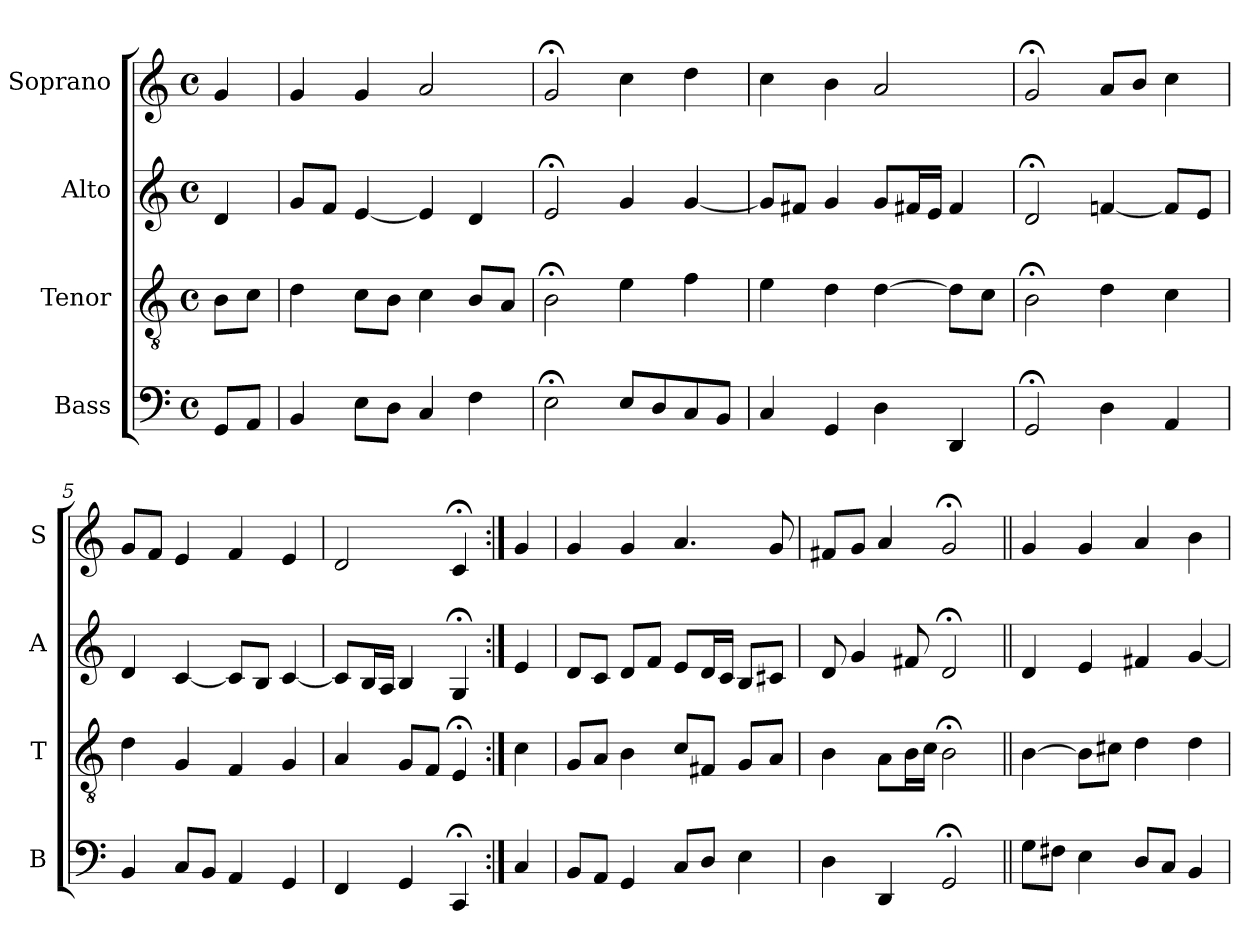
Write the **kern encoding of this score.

**kern	**kern	**kern	**kern
*part4	*part3	*part2	*part1
*staff4	*staff3	*staff2	*staff1
*I"Bass	*I"Tenor	*I"Alto	*I"Soprano
*I'B	*I'T	*I'A	*I'S
*clefF4	*clefGv2	*clefG2	*clefG2
*k[]	*k[]	*k[]	*k[]
*G:mix	*G:mix	*G:mix	*G:mix
*M4/4	*M4/4	*M4/4	*M4/4
*met(c)	*met(c)	*met(c)	*met(c)
*MM100	*MM100	*MM100	*MM100
=	=	=	=
8GGL	8BL	4d	4g
8AAJ	8cJ	.	.
=1	=1	=1	=1
4BB	4d	8gL	4g
.	.	8fJ	.
8EL	8cL	[4e	4g
8DJ	8BJ	.	.
4C	4c	4e]	2a
4F	8BL	4d	.
.	8AJ	.	.
=2	=2	=2	=2
2E;<	2B;<	2e;<	2g;<
8EL	4e	4g	4cc
8D	.	.	.
8C	4f	[4g	4dd
8BBJ	.	.	.
=3	=3	=3	=3
4C	4e	8gL]	4cc
.	.	8f#XJ	.
4GG	4d	4g	4b
4D	[4d	8gL	2a
.	.	16f#XL	.
.	.	16eJJ	.
4DD	8dL]	4f#	.
.	8cJ	.	.
=4	=4	=4	=4
2GG;<	2B;<i	2d;<	2g;<i
4D	4di	[4fn	8aiL
.	.	.	8bJ
4AA	4c	8fL]	4cc
.	.	8eJ	.
=5	=5	=5	=5
4BB	4d	4d	8gL
.	.	.	8fJ
8CL	4G	[4c	4e
8BBJ	.	.	.
4AA	4F	8cL]	4f
.	.	8BJ	.
4GG	4G	[4c	4e
=6	=6	=6	=6
4FF	4A	8cL]	2d
.	.	16BL	.
.	.	16AJJ	.
4GG	8GL	4B	.
.	8FJ	.	.
4CC;<	4E;<i	4G;<	4c;<i
=:|!	=:|!	=:|!	=:|!
4C	4ci	4e	4gi
=7	=7	=7	=7
8BBL	8GL	8dL	4g
8AAJ	8AJ	8cJ	.
4GG	4B	8dL	4g
.	.	8fJ	.
8CL	8cL	8eL	4.a
8DJ	8F#XJ	16dL	.
.	.	16cJJ	.
4E	8GL	8BL	.
.	8AJ	8c#XJ	8g
=8	=8	=8	=8
4D	4B	8d	8f#XL
.	.	4g	8gJ
4DD	8AL	.	4a
.	16BL	8f#X	.
.	16cJJ	.	.
2GG;<	2B;<	2d;<	2g;<
=9||	=9||	=9||	=9||
8GL	[4B	4d	4g
8F#XJ	.	.	.
4E	8BL]	4e	4gi
.	8c#XiJ	.	.
8DL	4di	4f#X	4ai
8CJ	.	.	.
4BB	4d	[4g	4b
=	=	=	=
*-	*-	*-	*-
